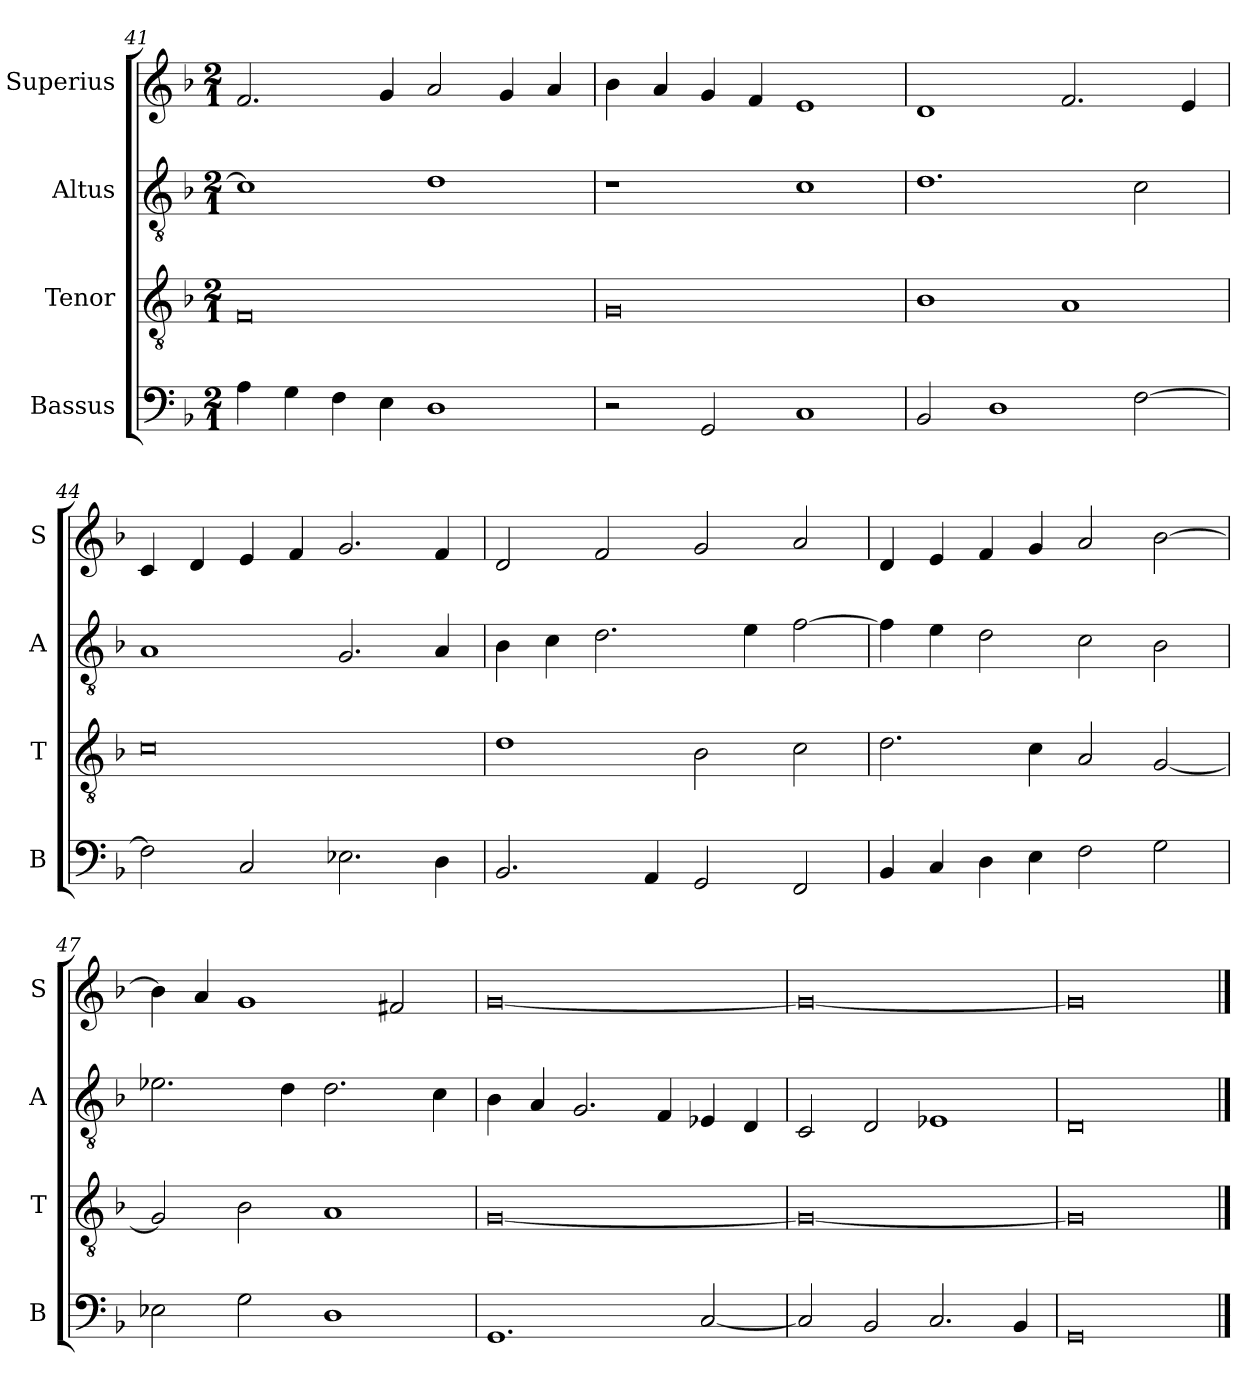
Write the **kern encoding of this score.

**kern	**kern	**kern	**kern
*part4	*part3	*part2	*part1
*staff4	*staff3	*staff2	*staff1
*I"Bassus	*I"Tenor	*I"Altus	*I"Superius
*I'B	*I'T	*I'A	*I'S
*clefF4	*clefGv2	*clefGv2	*clefG2
*k[b-]	*k[b-]	*k[b-]	*k[b-]
*M2/1	*M2/1	*M2/1	*M2/1
=41	=41	=41	=41
4A\	0F	1c]	2.f/
4G\	.	.	.
4F\	.	.	.
4E\	.	.	4g/
1D	.	1d	2a/
.	.	.	4g/
.	.	.	4a/
=42	=42	=42	=42
2r	0G	1r	4b-\
.	.	.	4a/
2GG/	.	.	4g/
.	.	.	4f/
1C	.	1c	1e
=43	=43	=43	=43
2BB-/	1B-	1.d	1d
1D	.	.	.
.	1A	.	2.f/
[2F\	.	2c\	.
.	.	.	4e/
=44	=44	=44	=44
2F\]	0c	1A	4c/
.	.	.	4d/
2C/	.	.	4e/
.	.	.	4f/
2.E-X\	.	2.G/	2.g/
4D\	.	4A/	4f/
=45	=45	=45	=45
2.BB-/	1d	4B-\	2d/
.	.	4c\	.
.	.	2.d\	2f/
4AA/	.	.	.
2GG/	2B-\	.	2g/
.	.	4e\	.
2FF/	2c\	[2f\	2a/
=46	=46	=46	=46
4BB-/	2.d\	4f\]	4d/
4C/	.	4e\	4e/
4D\	.	2d\	4f/
4E\	4c\	.	4g/
2F\	2A/	2c\	2a/
2G\	[2G/	2B-\	[2b-\
=47	=47	=47	=47
2E-X\	2G/]	2.e-X\	4b-\]
.	.	.	4a/
2G\	2B-\	.	1g
.	.	4d\	.
1D	1A	2.d\	.
.	.	.	2f#X/
.	.	4c\	.
=48	=48	=48	=48
1.GG	[0G	4B-\	[0g
.	.	4A/	.
.	.	2.G/	.
.	.	4F/	.
[2C/	.	4E-X/	.
.	.	4D/	.
=49	=49	=49	=49
2C/]	0G_	2C/	0g_
2BB-/	.	2D/	.
2.C/	.	1E-X	.
4BB-/	.	.	.
=50	=50	=50	=50
0GG	0G]	0D	0g]
==	==	==	==
*-	*-	*-	*-
